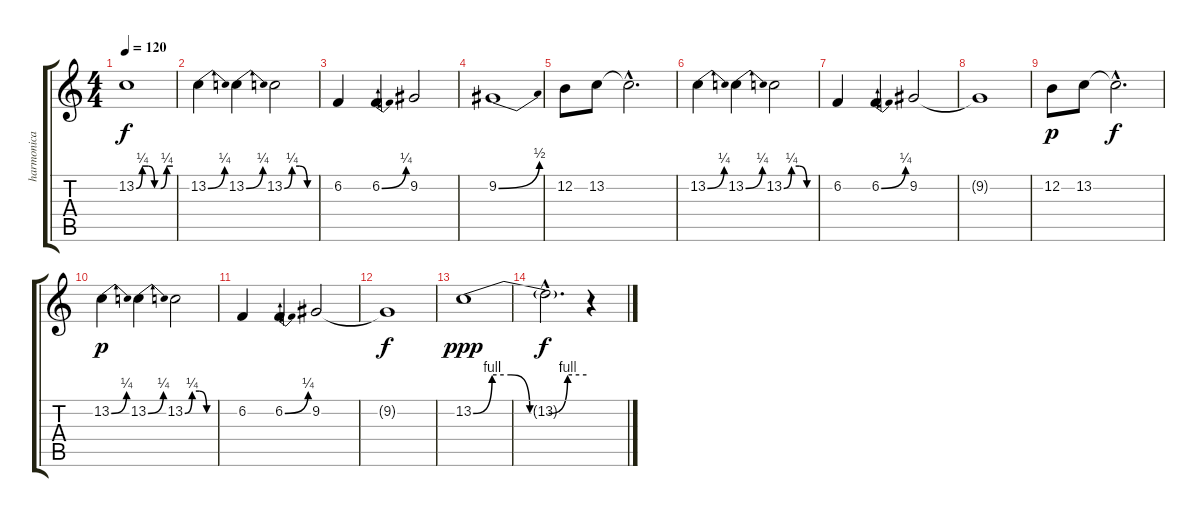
\track ("harmonica" "harmonica") {instrument harmonica}
\staff {score tabs}
\tuning (E4 B3 G3 D3 A2 E2) {hide}
\ts (4 4)
\tempo 120
\clef g2
\ks c
13.2{be (custom 0 0 10 1 20 1 30 0 40 0 50 1 60 1)}.1{dy f} |
13.2{be (bend 0 0 60 1)}.4 13.2{be (bend 0 0 60 1)}.4 13.2{be (custom 0 0 15 1 30 1 45 0 60 0)}.2 |
6.2.4 6.2{be (bend 0 0 60 1)}.4 9.2.2 |
9.2{be (bend 0 0 60 2)}.1 |
12.2.8 13.2.8 13.2{hac t}.2{d} |
13.2{be (bend 0 0 60 1)}.4 13.2{be (bend 0 0 60 1)}.4 13.2{be (custom 0 0 15 1 30 1 45 0 60 0)}.2 |
6.2.4 6.2{be (bend 0 0 60 1)}.4 9.2.2 |
9.2{t}.1 |
12.2.8{dy p} 13.2.8 13.2{hac t}.2{d dy f} |
13.2{be (bend 0 0 60 1)}.4{dy p} 13.2{be (bend 0 0 60 1)}.4 13.2{be (custom 0 0 15 1 30 1 45 0 60 0)}.2 |
6.2.4 6.2{be (bend 0 0 60 1)}.4 9.2.2 |
9.2{t}.1{dy f} |
13.2{be (custom 0 0 10 4 20 4 30 0 40 0 50 4 60 4)}.1{dy ppp volume 0} |
13.2{hac t}.2{d dy f} r.4
